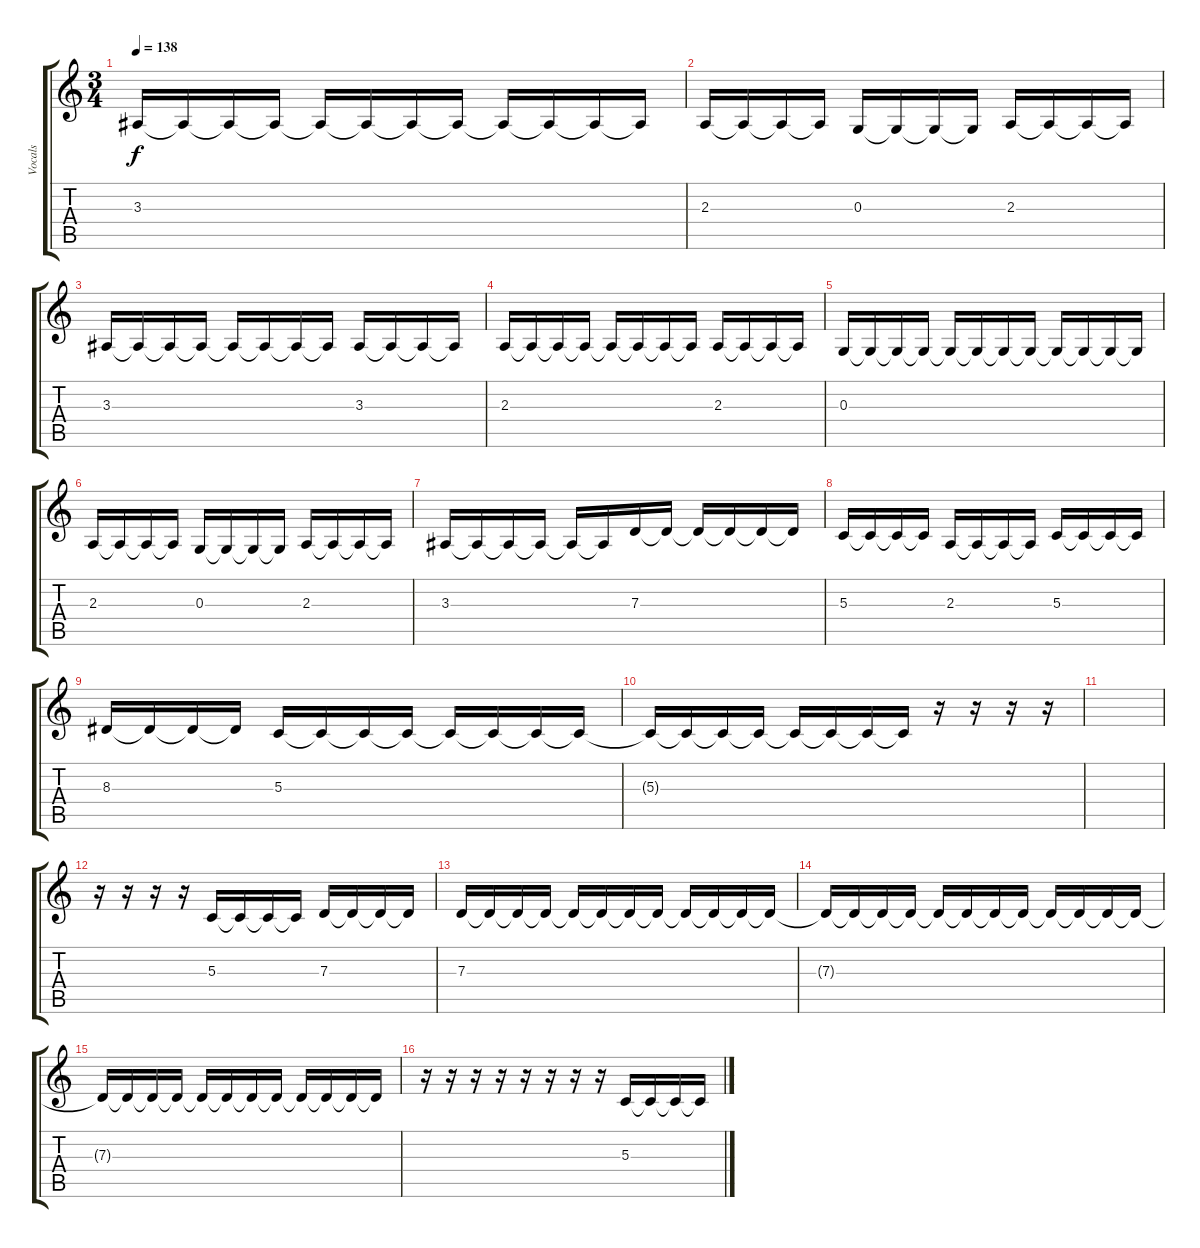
\track ("Vocals" "Vocals") {instrument trumpet}
\staff {score tabs}
\tuning (E4 B3 G3 D3 A2 E2) {hide}
\ts (3 4)
\tempo 138
\clef g2
\ks c
3.3.16{dy f} 3.3{t}.16 3.3{t}.16 3.3{t}.16 3.3{t}.16 3.3{t}.16 3.3{t}.16 3.3{t}.16 3.3{t}.16 3.3{t}.16 3.3{t}.16 3.3{t}.16 |
2.3.16 2.3{t}.16 2.3{t}.16 2.3{t}.16 0.3.16 0.3{t}.16 0.3{t}.16 0.3{t}.16 2.3.16 2.3{t}.16 2.3{t}.16 2.3{t}.16 |
3.3.16 3.3{t}.16 3.3{t}.16 3.3{t}.16 3.3{t}.16 3.3{t}.16 3.3{t}.16 3.3{t}.16 3.3.16 3.3{t}.16 3.3{t}.16 3.3{t}.16 |
2.3.16 2.3{t}.16 2.3{t}.16 2.3{t}.16 2.3{t}.16 2.3{t}.16 2.3{t}.16 2.3{t}.16 2.3.16 2.3{t}.16 2.3{t}.16 2.3{t}.16 |
0.3.16 0.3{t}.16 0.3{t}.16 0.3{t}.16 0.3{t}.16 0.3{t}.16 0.3{t}.16 0.3{t}.16 0.3{t}.16 0.3{t}.16 0.3{t}.16 0.3{t}.16 |
2.3.16 2.3{t}.16 2.3{t}.16 2.3{t}.16 0.3.16 0.3{t}.16 0.3{t}.16 0.3{t}.16 2.3.16 2.3{t}.16 2.3{t}.16 2.3{t}.16 |
3.3.16 3.3{t}.16 3.3{t}.16 3.3{t}.16 3.3{t}.16 3.3{t}.16 7.3.16 7.3{t}.16 7.3{t}.16 7.3{t}.16 7.3{t}.16 7.3{t}.16 |
5.3.16 5.3{t}.16 5.3{t}.16 5.3{t}.16 2.3.16 2.3{t}.16 2.3{t}.16 2.3{t}.16 5.3.16 5.3{t}.16 5.3{t}.16 5.3{t}.16 |
8.3.16 8.3{t}.16 8.3{t}.16 8.3{t}.16 5.3.16 5.3{t}.16 5.3{t}.16 5.3{t}.16 5.3{t}.16 5.3{t}.16 5.3{t}.16 5.3{t}.16 |
5.3{t}.16 5.3{t}.16 5.3{t}.16 5.3{t}.16 5.3{t}.16 5.3{t}.16 5.3{t}.16 5.3{t}.16 r.16 r.16 r.16 r.16 |
|
r.16 r.16 r.16 r.16 5.3.16 5.3{t}.16 5.3{t}.16 5.3{t}.16 7.3.16 7.3{t}.16 7.3{t}.16 7.3{t}.16 |
7.3.16 7.3{t}.16 7.3{t}.16 7.3{t}.16 7.3{t}.16 7.3{t}.16 7.3{t}.16 7.3{t}.16 7.3{t}.16 7.3{t}.16 7.3{t}.16 7.3{t}.16 |
7.3{t}.16 7.3{t}.16 7.3{t}.16 7.3{t}.16 7.3{t}.16 7.3{t}.16 7.3{t}.16 7.3{t}.16 7.3{t}.16 7.3{t}.16 7.3{t}.16 7.3{t}.16 |
7.3{t}.16 7.3{t}.16 7.3{t}.16 7.3{t}.16 7.3{t}.16 7.3{t}.16 7.3{t}.16 7.3{t}.16 7.3{t}.16 7.3{t}.16 7.3{t}.16 7.3{t}.16 |
r.16 r.16 r.16 r.16 r.16 r.16 r.16 r.16 5.3.16 5.3{t}.16 5.3{t}.16 5.3{t}.16
